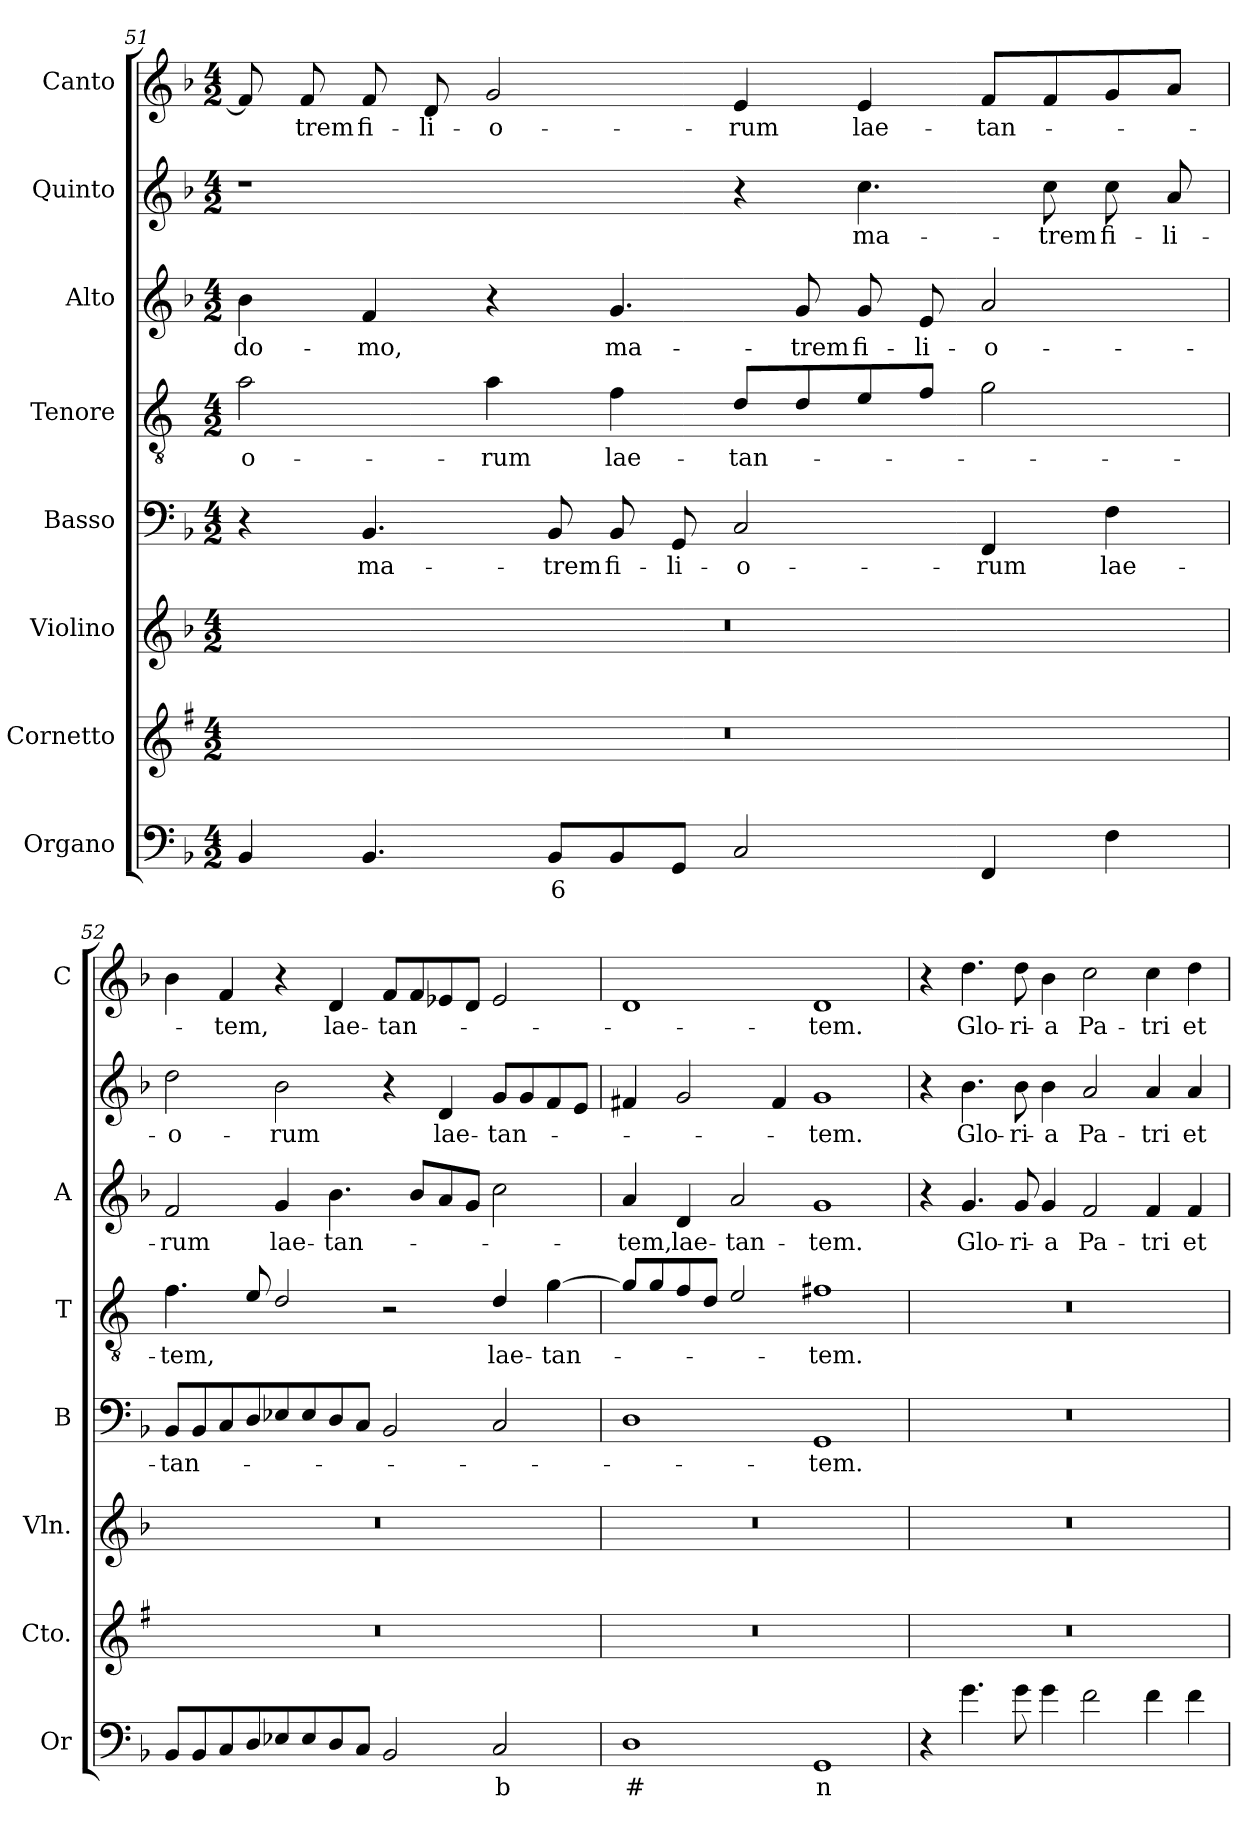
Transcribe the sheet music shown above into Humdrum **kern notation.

**kern	**text	**kern	**kern	**kern	**text	**kern	**text	**kern	**text	**kern	**text	**kern	**text
*part8	*part8	*part7	*part6	*part5	*part5	*part4	*part4	*part3	*part3	*part2	*part2	*part1	*part1
*staff8	*staff8	*staff7	*staff6	*staff5	*staff5	*staff4	*staff4	*staff3	*staff3	*staff2	*staff2	*staff1	*staff1
*I"Organo	*	*I"Cornetto	*I"Violino	*I"Basso	*	*I"Tenore	*	*I"Alto	*	*I"Quinto	*	*I"Canto	*
*I'Or	*	*I'Cto.	*I'Vln.	*I'B	*	*I'T	*	*I'A	*	*	*	*I'C	*
!!LO:LB:g=z
*clefF4	*	*clefG2	*clefG2	*clefF4	*	*clefGv2	*	*clefG2	*	*clefG2	*	*clefG2	*
*	*	*ITrd1c2	*	*	*	*ITrd4c7	*	*	*	*	*	*	*
*k[b-]	*	*k[b-]	*k[b-]	*k[b-]	*	*k[b-]	*	*k[b-]	*	*k[b-]	*	*k[b-]	*
*F:	*	*F:	*F:	*F:	*	*F:	*	*F:	*	*F:	*	*F:	*
*M4/2	*	*M4/2	*M4/2	*M4/2	*	*M4/2	*	*M4/2	*	*M4/2	*	*M4/2	*
=51	=51	=51	=51	=51	=51	=51	=51	=51	=51	=51	=51	=51	=51
!	!	!	!	!	!	!	!LO:LY:b	!	!LO:LY:b	!	!	!	!
4BB-/	.	0r	0r	4r	.	2d\	-o-	4b-\	do-	1r	.	8f/]	.
!	!	!	!	!	!	!	!	!	!	!	!	!	!LO:LY:b
.	.	.	.	.	.	.	.	.	.	.	.	8f/	-trem
!	!	!	!	!	!LO:LY:b	!	!	!	!LO:LY:b	!	!	!	!LO:LY:b
4.BB-/	.	.	.	4.BB-/	ma-	.	.	4f/	-mo,	.	.	8f/	fi-
!	!	!	!	!	!	!	!	!	!	!	!	!	!LO:LY:b
.	.	.	.	.	.	.	.	.	.	.	.	8d/	-li-
!	!	!	!	!	!	!	!LO:LY:b	!	!	!	!	!	!LO:LY:b
.	.	.	.	.	.	4d\	-rum	4r	.	.	.	2g/	-o-
!	!LO:LY:b	!	!	!	!LO:LY:b	!	!	!	!	!	!	!	!
8BB-/L	6	.	.	8BB-/	-trem	.	.	.	.	.	.	.	.
!	!	!	!	!	!LO:LY:b	!	!LO:LY:b	!	!LO:LY:b	!	!	!	!
8BB-/	.	.	.	8BB-/	fi-	4B-\	lae-	4.g/	ma-	.	.	.	.
!	!	!	!	!	!LO:LY:b	!	!	!	!	!	!	!	!
8GG/J	.	.	.	8GG/	-li-	.	.	.	.	.	.	.	.
!	!	!	!	!	!LO:LY:b	!	!LO:LY:b	!	!	!	!	!	!LO:LY:b
2C/	.	.	.	2C/	-o-	8G/L	-tan-	.	.	4r	.	4e/	-rum
!	!	!	!	!	!	!	!	!	!LO:LY:b	!	!	!	!
.	.	.	.	.	.	8G/	.	8g/	-trem	.	.	.	.
!	!	!	!	!	!	!	!	!	!LO:LY:b	!	!LO:LY:b	!	!LO:LY:b
.	.	.	.	.	.	8A/	.	8g/	fi-	4.cc\	ma-	4e/	lae-
!	!	!	!	!	!	!	!	!	!LO:LY:b	!	!	!	!
.	.	.	.	.	.	8B-/J	.	8e/	-li-	.	.	.	.
!	!	!	!	!	!LO:LY:b	!	!	!	!LO:LY:b	!	!	!	!LO:LY:b
4FF/	.	.	.	4FF/	-rum	2c\	.	2a/	-o-	.	.	8f/L	-tan-
!	!	!	!	!	!	!	!	!	!	!	!LO:LY:b	!	!
.	.	.	.	.	.	.	.	.	.	8cc\	-trem	8f/	.
!	!	!	!	!	!LO:LY:b	!	!	!	!	!	!LO:LY:b	!	!
4F\	.	.	.	4F\	lae-	.	.	.	.	8cc\	fi-	8g/	.
!	!	!	!	!	!	!	!	!	!	!	!LO:LY:b	!	!
.	.	.	.	.	.	.	.	.	.	8a/	-li-	8a/J	.
=52	=52	=52	=52	=52	=52	=52	=52	=52	=52	=52	=52	=52	=52
!	!	!	!	!	!LO:LY:b	!	!LO:LY:b	!	!LO:LY:b	!	!LO:LY:b	!	!
8BB-/L	.	0r	0r	8BB-/L	-tan-	4.B-\	-tem,	2f/	-rum	2dd\	-o-	4b-\	.
8BB-/	.	.	.	8BB-/	.	.	.	.	.	.	.	.	.
!	!	!	!	!	!	!	!	!	!	!	!	!	!LO:LY:b
8C/	.	.	.	8C/	.	.	.	.	.	.	.	4f/	-tem,
8D/	.	.	.	8D/	.	8A/	.	.	.	.	.	.	.
!	!	!	!	!	!	!	!	!	!LO:LY:b	!	!LO:LY:b	!	!
8E-X/	.	.	.	8E-X/	.	2G/	.	4g/	lae-	2b-\	-rum	4r	.
8E-/	.	.	.	8E-/	.	.	.	.	.	.	.	.	.
!	!	!	!	!	!	!	!	!	!LO:LY:b	!	!	!	!LO:LY:b
8D/	.	.	.	8D/	.	.	.	4.b-\	-tan-	.	.	4d/	lae-
8C/J	.	.	.	8C/J	.	.	.	.	.	.	.	.	.
!	!	!	!	!	!	!	!	!	!	!	!	!	!LO:LY:b
2BB-/	.	.	.	2BB-/	.	2r	.	.	.	4r	.	8f/L	-tan-
.	.	.	.	.	.	.	.	8b-/L	.	.	.	8f/	.
!	!	!	!	!	!	!	!	!	!	!	!LO:LY:b	!	!
.	.	.	.	.	.	.	.	8a/	.	4d/	lae-	8e-X/	.
.	.	.	.	.	.	.	.	8g/J	.	.	.	8d/J	.
!	!LO:LY:b	!	!	!	!	!	!LO:LY:b	!	!	!	!LO:LY:b	!	!
2C/	b	.	.	2C/	.	4G/	lae-	2cc\	.	8g/L	-tan-	2e-/	.
.	.	.	.	.	.	.	.	.	.	8g/	.	.	.
!	!	!	!	!	!	!	!LO:LY:b	!	!	!	!	!	!
.	.	.	.	.	.	[4c\	-tan-	.	.	8f/	.	.	.
.	.	.	.	.	.	.	.	.	.	8e/J	.	.	.
=53	=53	=53	=53	=53	=53	=53	=53	=53	=53	=53	=53	=53	=53
!	!LO:LY:b	!	!	!	!	!	!	!	!LO:LY:b	!	!	!	!
1D	#	0r	0r	1D	.	8c/L]	.	4a/	-tem,	4f#X/	.	1d	.
.	.	.	.	.	.	8c/	.	.	.	.	.	.	.
!	!	!	!	!	!	!	!	!	!LO:LY:b	!	!	!	!
.	.	.	.	.	.	8B-/	.	4d/	lae-	2g/	.	.	.
.	.	.	.	.	.	8G/J	.	.	.	.	.	.	.
!	!	!	!	!	!	!	!	!	!LO:LY:b	!	!	!	!
.	.	.	.	.	.	2A/	.	2a/	-tan-	.	.	.	.
.	.	.	.	.	.	.	.	.	.	4f#/	.	.	.
!	!LO:LY:b	!	!	!	!LO:LY:b	!	!LO:LY:b	!	!LO:LY:b	!	!LO:LY:b	!	!LO:LY:b
1GG	n	.	.	1GG	-tem.	1Bn	-tem.	1g	-tem.	1g	-tem.	1d	-tem.
!!LO:PB:g=z
=54	=54	=54	=54	=54	=54	=54	=54	=54	=54	=54	=54	=54	=54
4r	.	0r	0r	0r	.	0r	.	4r	.	4r	.	4r	.
!	!	!	!	!	!	!	!	!	!LO:LY:b	!	!LO:LY:b	!	!LO:LY:b
4.g\	.	.	.	.	.	.	.	4.g/	Glo-	4.b-\	Glo-	4.dd\	Glo-
!	!	!	!	!	!	!	!	!	!LO:LY:b	!	!LO:LY:b	!	!LO:LY:b
8g\	.	.	.	.	.	.	.	8g/	-ri-	8b-\	-ri-	8dd\	-ri-
!	!	!	!	!	!	!	!	!	!LO:LY:b	!	!LO:LY:b	!	!LO:LY:b
4g\	.	.	.	.	.	.	.	4g/	-a	4b-\	-a	4b-\	-a
!	!	!	!	!	!	!	!	!	!LO:LY:b	!	!LO:LY:b	!	!LO:LY:b
2f\	.	.	.	.	.	.	.	2f/	Pa-	2a/	Pa-	2cc\	Pa-
!	!	!	!	!	!	!	!	!	!LO:LY:b	!	!LO:LY:b	!	!LO:LY:b
4f\	.	.	.	.	.	.	.	4f/	-tri	4a/	-tri	4cc\	-tri
!	!	!	!	!	!	!	!	!	!LO:LY:b	!	!LO:LY:b	!	!LO:LY:b
4f\	.	.	.	.	.	.	.	4f/	et	4a/	et	4dd\	et
=	=	=	=	=	=	=	=	=	=	=	=	=	=
*-	*-	*-	*-	*-	*-	*-	*-	*-	*-	*-	*-	*-	*-
